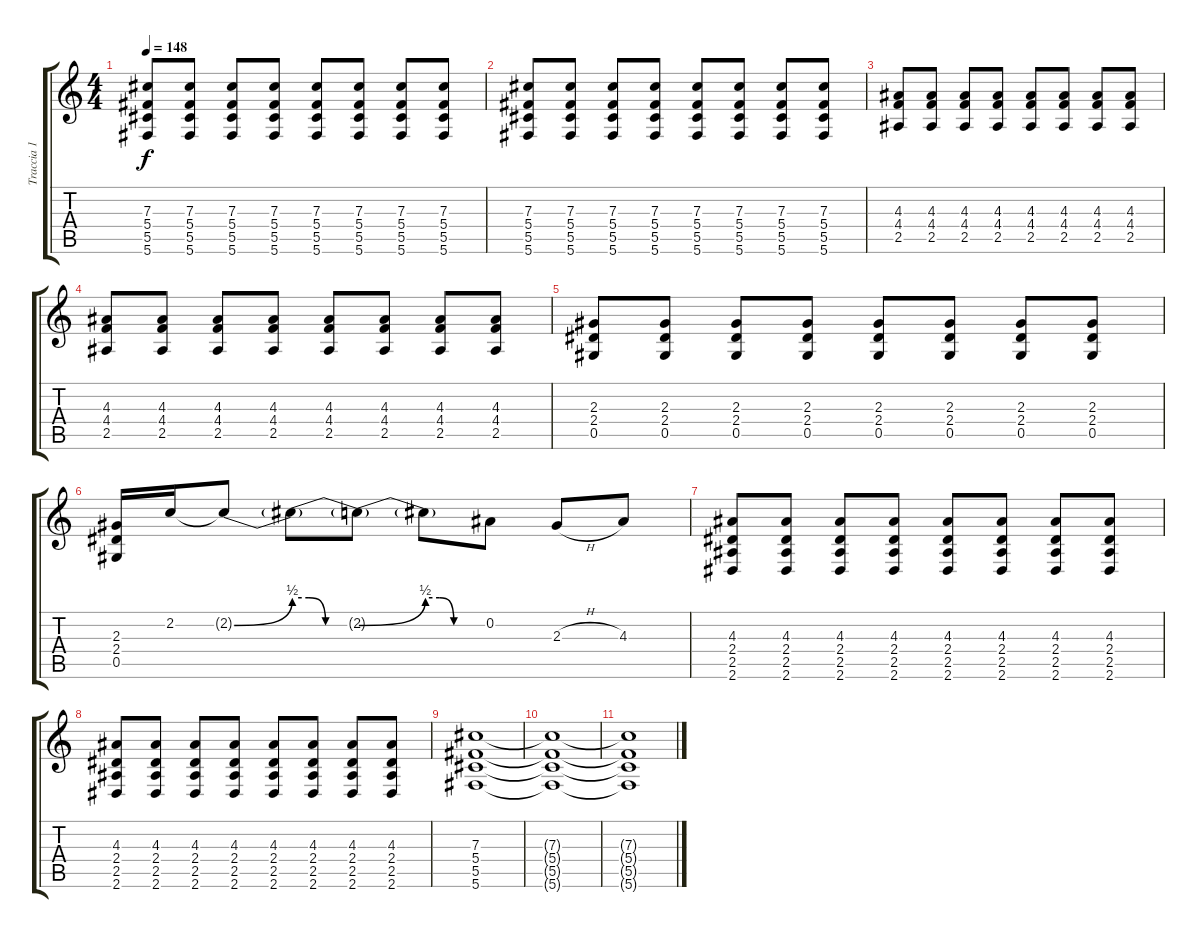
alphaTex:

\track ("Traccia 1" "Traccia 1") {solo instrument electricguitarjazz}
\staff {score tabs}
\tuning (Eb4 Bb3 Gb3 Db3 Ab2 Db2) {hide}
\ts (4 4)
\tempo 148
\clef g2
\ks c
(7.3 5.4 5.5 5.6).8{dy f} (7.3 5.4 5.5 5.6).8 (7.3 5.4 5.5 5.6).8 (7.3 5.4 5.5 5.6).8 (7.3 5.4 5.5 5.6).8 (7.3 5.4 5.5 5.6).8 (7.3 5.4 5.5 5.6).8 (7.3 5.4 5.5 5.6).8 |
(7.3 5.4 5.5 5.6).8 (7.3 5.4 5.5 5.6).8 (7.3 5.4 5.5 5.6).8 (7.3 5.4 5.5 5.6).8 (7.3 5.4 5.5 5.6).8 (7.3 5.4 5.5 5.6).8 (7.3 5.4 5.5 5.6).8 (7.3 5.4 5.5 5.6).8 |
(4.3 4.4 2.5).8 (4.3 4.4 2.5).8 (4.3 4.4 2.5).8 (4.3 4.4 2.5).8 (4.3 4.4 2.5).8 (4.3 4.4 2.5).8 (4.3 4.4 2.5).8 (4.3 4.4 2.5).8 |
(4.3 4.4 2.5).8 (4.3 4.4 2.5).8 (4.3 4.4 2.5).8 (4.3 4.4 2.5).8 (4.3 4.4 2.5).8 (4.3 4.4 2.5).8 (4.3 4.4 2.5).8 (4.3 4.4 2.5).8 |
(2.3 2.4 0.5).8 (2.3 2.4 0.5).8 (2.3 2.4 0.5).8 (2.3 2.4 0.5).8 (2.3 2.4 0.5).8 (2.3 2.4 0.5).8 (2.3 2.4 0.5).8 (2.3 2.4 0.5).8 |
(2.3 2.4 0.5).16 2.2.16 2.2{be (bend 0 0 60 2) t}.8 2.2{be (custom 0 2 15 2 30 0 60 0) t}.8 2.2{be (bend 0 0 60 2) t}.8 2.2{be (custom 0 2 15 2 30 0 60 0) t}.8 0.2.8 2.3{h}.8 4.3.8 |
(4.3 2.4 2.5 2.6).8 (4.3 2.4 2.5 2.6).8 (4.3 2.4 2.5 2.6).8 (4.3 2.4 2.5 2.6).8 (4.3 2.4 2.5 2.6).8 (4.3 2.4 2.5 2.6).8 (4.3 2.4 2.5 2.6).8 (4.3 2.4 2.5 2.6).8 |
(4.3 2.4 2.5 2.6).8 (4.3 2.4 2.5 2.6).8 (4.3 2.4 2.5 2.6).8 (4.3 2.4 2.5 2.6).8 (4.3 2.4 2.5 2.6).8 (4.3 2.4 2.5 2.6).8 (4.3 2.4 2.5 2.6).8 (4.3 2.4 2.5 2.6).8 |
(7.3 5.4 5.5 5.6).1 |
(7.3{t} 5.4{t} 5.5{t} 5.6{t}).1 |
(7.3{t} 5.4{t} 5.5{t} 5.6{t}).1
